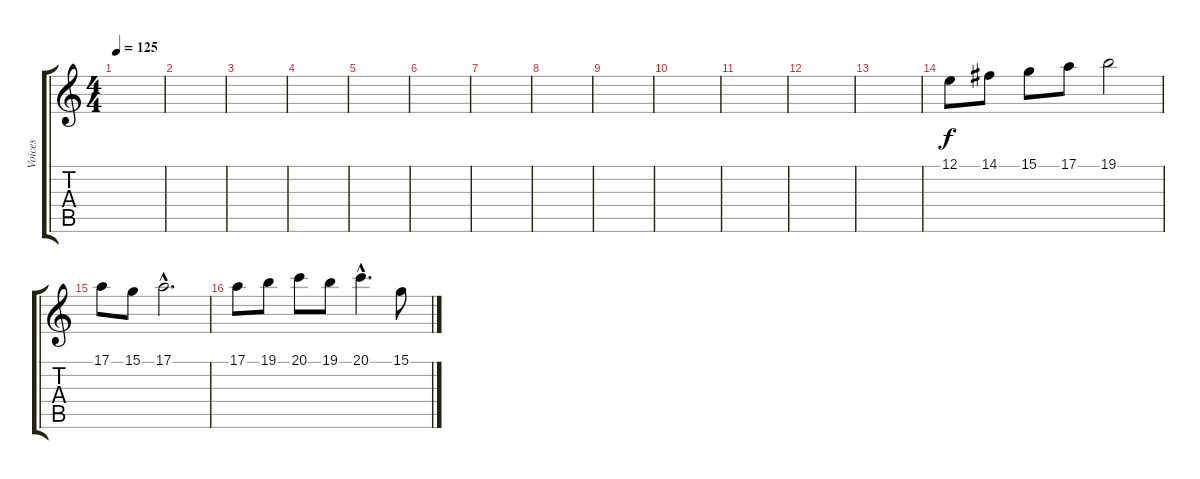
\track ("Voices" "Voices") {instrument choiraahs}
\staff {score tabs}
\tuning (E4 B3 G3 D3 A2 E2) {hide}
\ts (4 4)
\tempo 125
\clef g2
\ks c
|
|
|
|
|
|
|
|
|
|
|
|
|
12.1.8 14.1.8 15.1.8 17.1.8 19.1.2 |
17.1.8 15.1.8 17.1{hac}.2{d} |
17.1.8 19.1.8 20.1.8 19.1.8 20.1{hac}.4{d} 15.1.8
